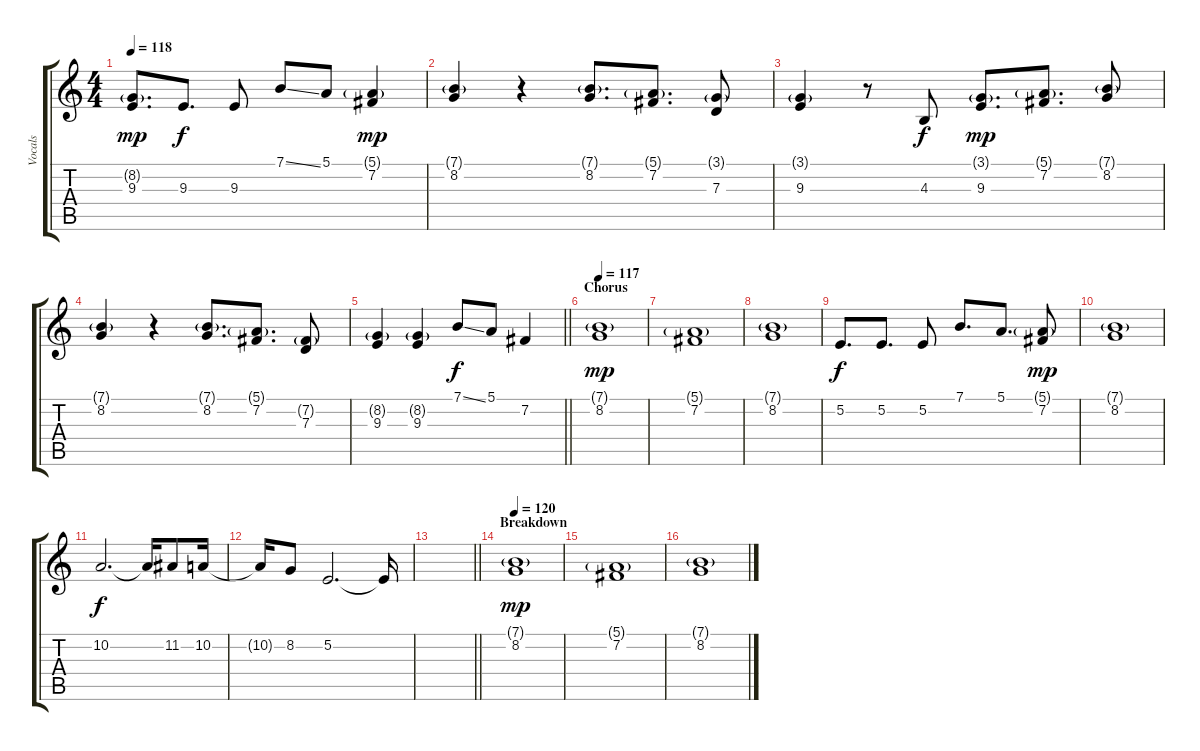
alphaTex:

\track ("Vocals" "Vocals") {instrument synthvoice}
\staff {score tabs}
\tuning (E4 B3 G3 D3 A2 E2) {hide}
\ts (4 4)
\tempo 118
\clef g2
\ks c
(8.2{g} 9.3).8{d dy mp} 9.3.8{d dy f} 9.3.8 7.1{ss}.8 5.1.8 (5.1{g} 7.2).4{dy mp} |
(7.1{g} 8.2).4 r.4 (7.1{g} 8.2).8{d} (5.1{g} 7.2).8{d} (3.1{g} 7.3).8 |
(3.1{g} 9.3).4 r.8 4.3.8{dy f} (3.1{g} 9.3).8{d dy mp} (5.1{g} 7.2).8{d} (7.1{g} 8.2).8 |
(7.1{g} 8.2).4 r.4 (7.1{g} 8.2).8{d} (5.1{g} 7.2).8{d} (7.2{g} 7.3).8 |
\barLineRight lightlight
(8.2{g} 9.3).4 (8.2{g} 9.3).4 7.1{ss}.8{dy f} 5.1.8 7.2.4 |
\section ("" "Chorus")
\tempo 117
(7.1{g} 8.2).1{dy mp} |
(5.1{g} 7.2).1 |
(7.1{g} 8.2).1 |
5.2.8{d dy f} 5.2.8{d} 5.2.8 7.1.8{d} 5.1.8{d} (5.1{g} 7.2).8{dy mp} |
(7.1{g} 8.2).1 |
10.2.2{d dy f} 10.2{t}.16 11.2.8 10.2.16 |
10.2{t}.16 8.2.8 5.2.2{d} 5.2{t}.16 |
\barLineRight lightlight
|
\section ("" "Breakdown")
\tempo 120
(7.1{g} 8.2).1{dy mp} |
(5.1{g} 7.2).1 |
(7.1{g} 8.2).1
